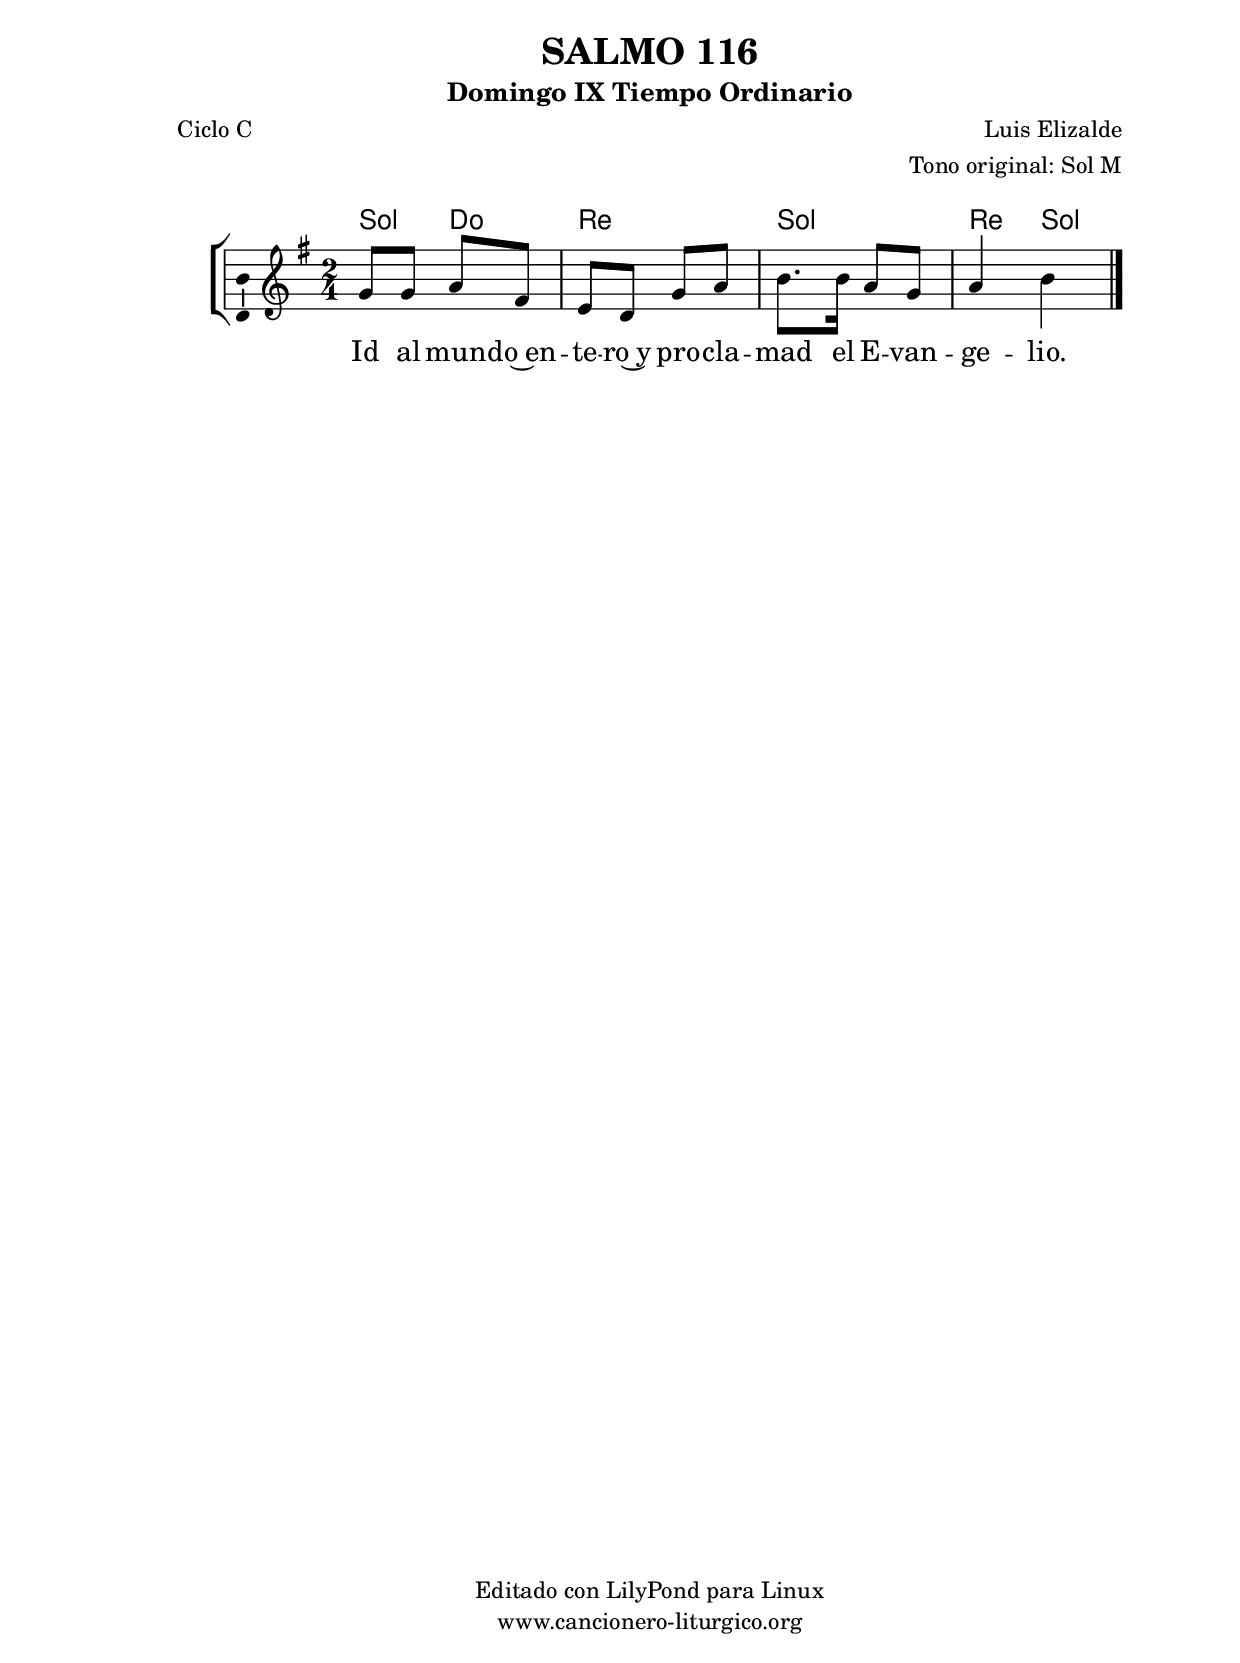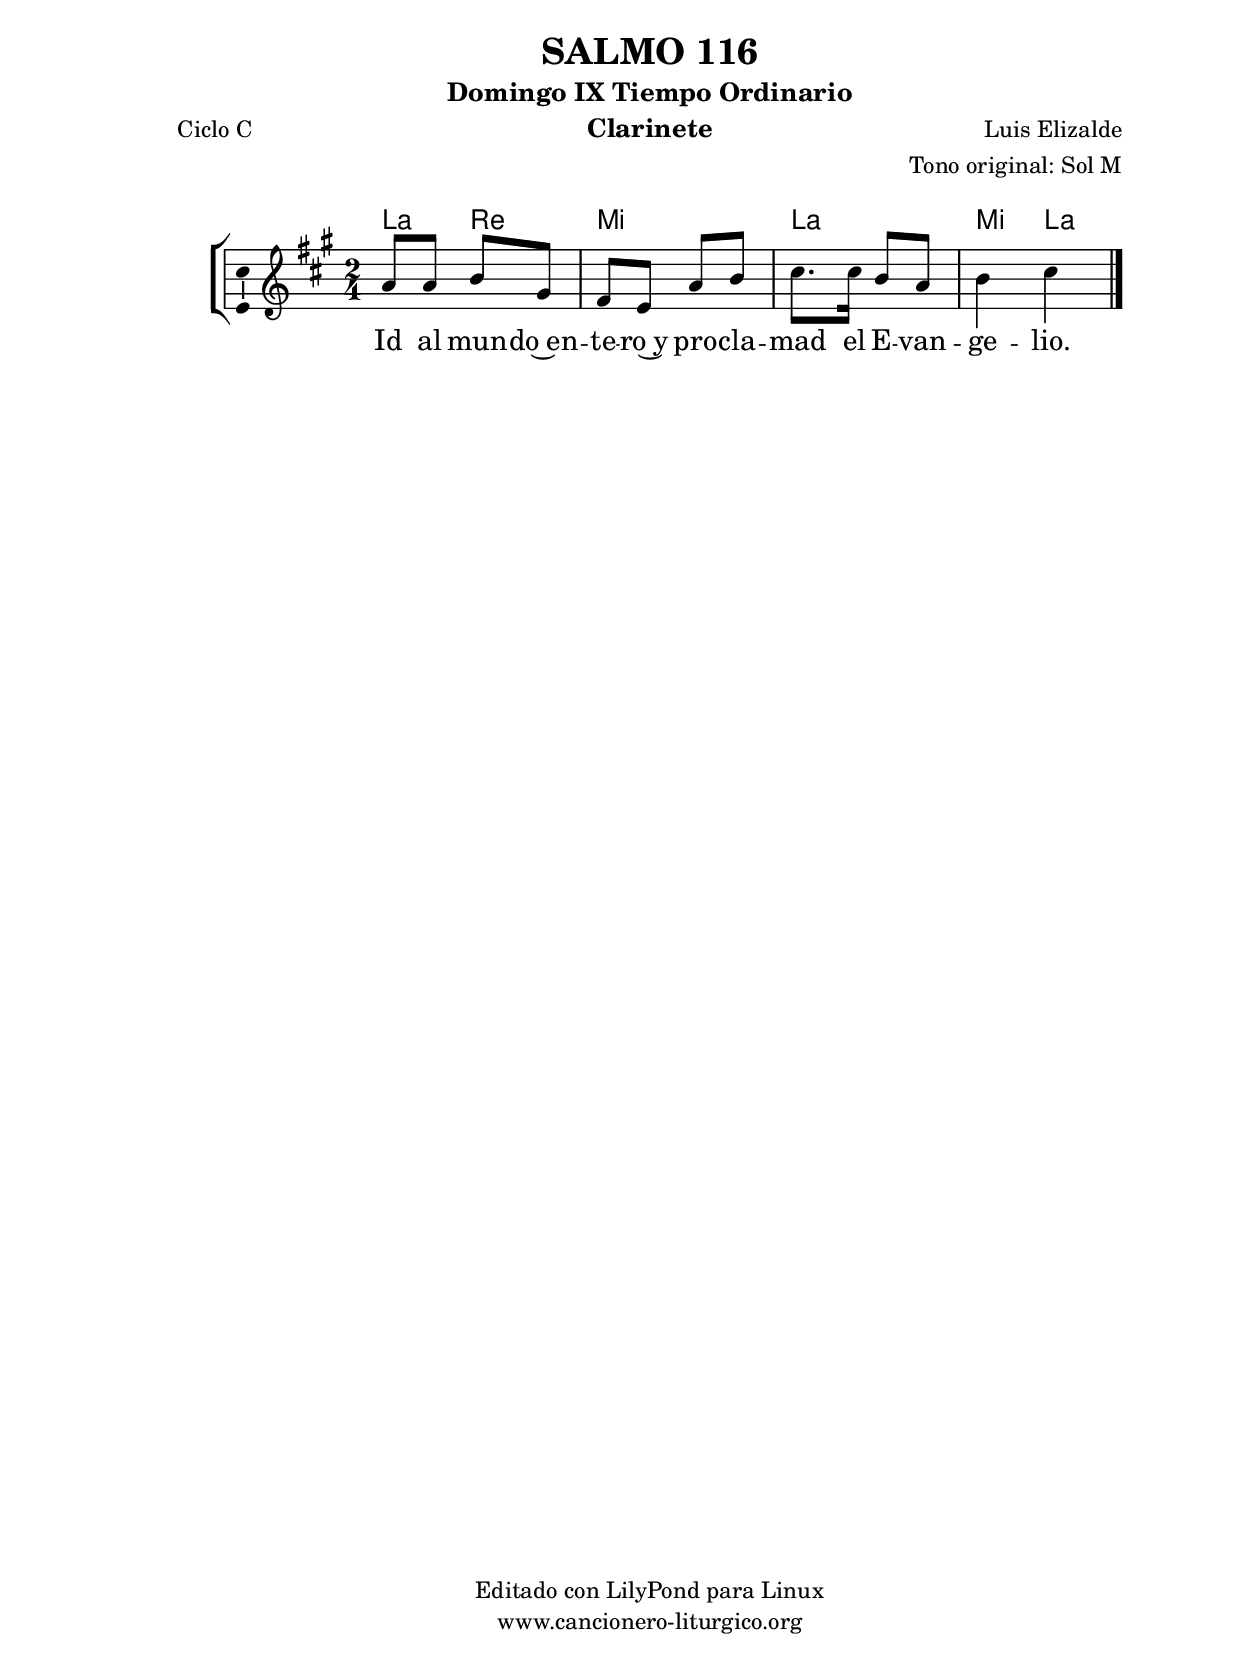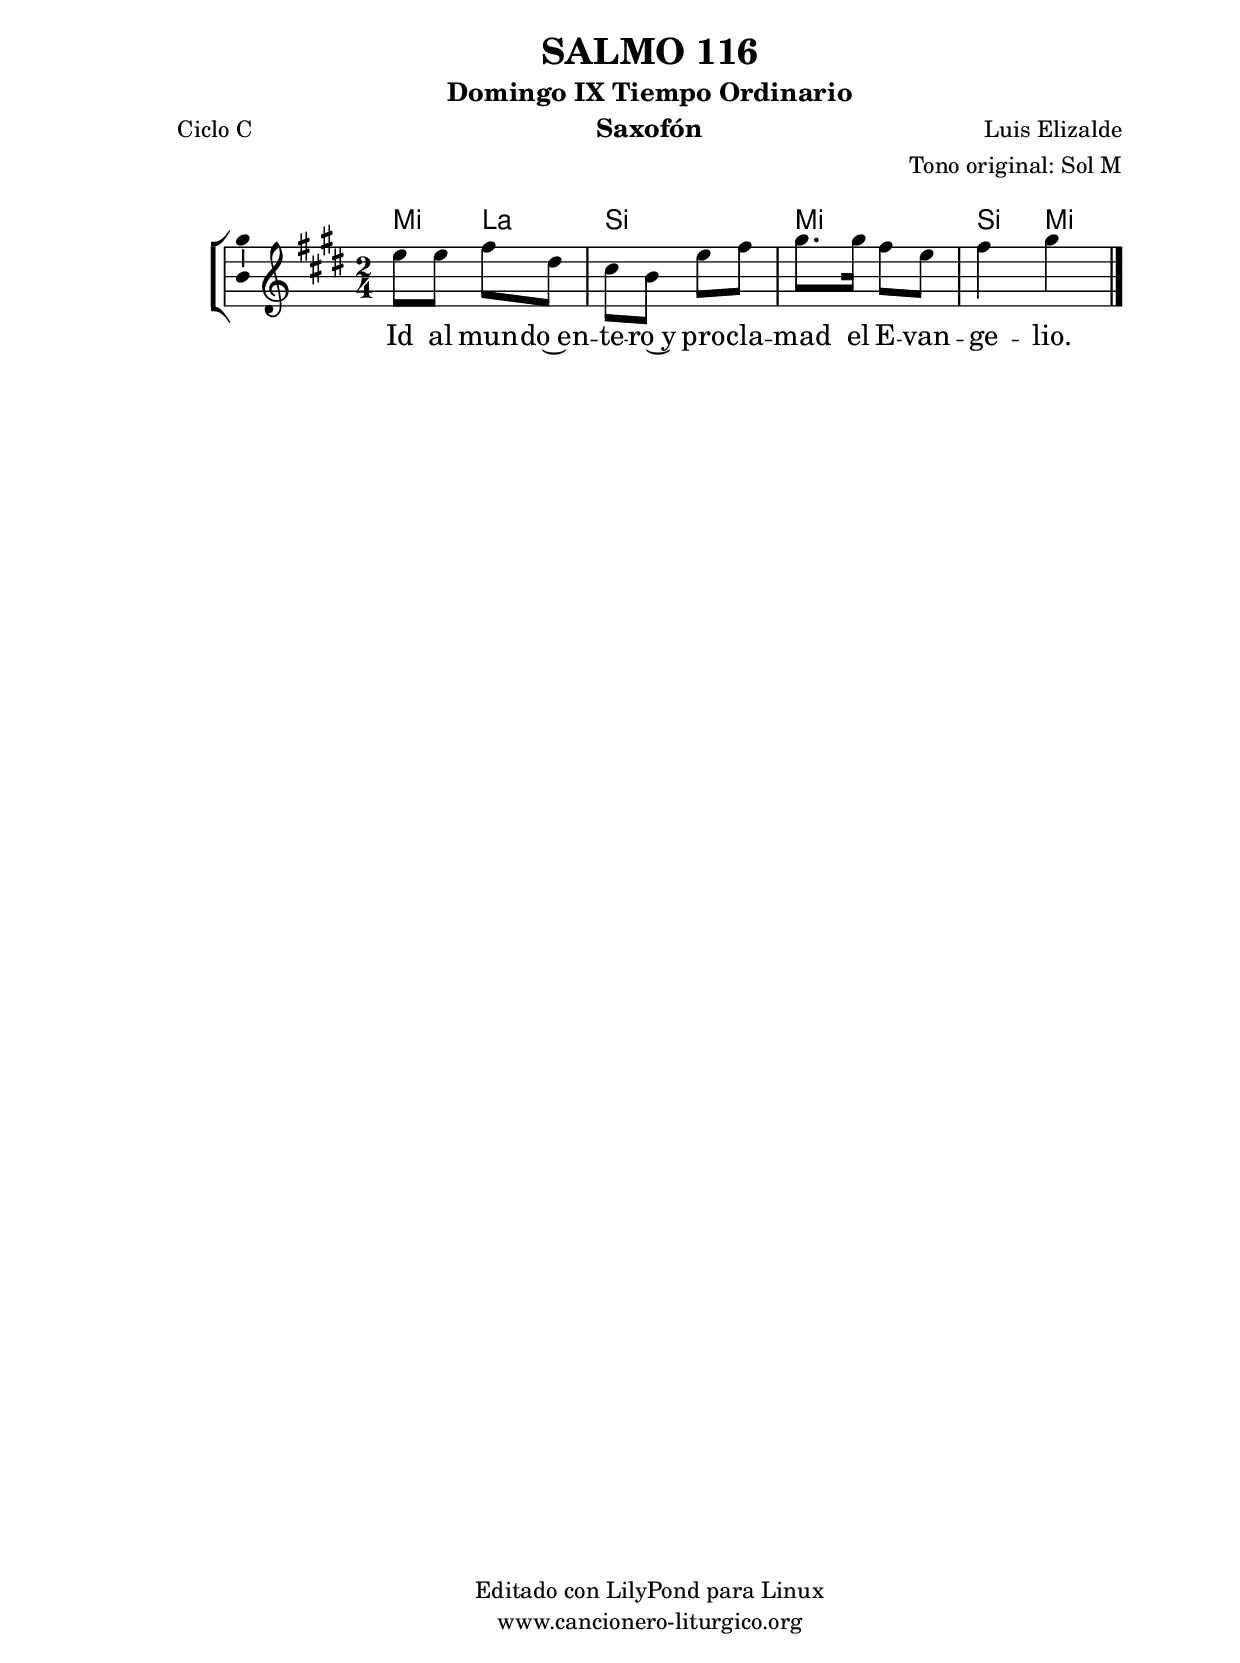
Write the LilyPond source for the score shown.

%
%para convertir .midi en .wav:
%timidity filename.midi -Ow -o finename.wav
%
%
%Para convertir de .wav a .mp3:
%lame -h -m j filename.wav
%
%
%para escuchar el midi:
%timidity nombrefichero.midi
%


%versión de lilypond para la que se ha escrito esta partitura:
\version "2.16.0"

	%Tamaño papel
	#(set-default-paper-size "a4")
	%Tamaño partitura
	#(set-global-staff-size 20)
	%No responde al pulsar sobre una nota
	#(ly:set-option 'point-and-click #f)

%parámetros del encabezamiento:
\header {
	title = "SALMO 116"
	subtitle = "Domingo IX Tiempo Ordinario"
	composer = "Luis Elizalde"
	poet = "Ciclo C"
	meter = ""
	arranger = "Tono original: Sol M"
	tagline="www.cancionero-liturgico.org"
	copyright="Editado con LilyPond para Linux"
	tiempo = "Ordinario"
	usos = "Salmo"
	letra = "Id al mundo entero y proclamad el Evangelio."
	}

%parámetros asociados al papel:
\paper  {
	oddHeaderMarkup = \markup {\fill-line { \on-the-fly #not-first-page \fromproperty #'header:title \on-the-fly #not-first-page \fromproperty #'header:composer }}
	evenHeaderMarkup = \markup {\fill-line { \fromproperty #'header:composer \fromproperty #'header:title }}
	#(set-paper-size "a4")
	print-page-number = ##f
	first-page-number = 1
	print-first-page-number = ##f
%	head-separation = 3.0 \cm
	top-margin = 2.0 \cm
	bottom-margin = 0.5\cm
%%%	bottom-margin = -1.0\cm
	left-margin = 3.0 \cm
	line-width = 16.0 \cm 
	indent = 8\mm
	interscoreline = 2.\mm
	between-system-space = 15\mm
%	para que las partituras no llenen la hoja:
	ragged-bottom = ##t
%	idem para la última hoja:
	ragged-last-bottom = ##f
%	para que las partituras llenen el ancho del papel:
	ragged-last = ##f
	after-title-space = 2.5 \cm
%page-count=1
%system-count=8

	%Flexible Vertical Spacing
%	markup-markup-spacing =
%	#'((basic-distance . 15) (minimum-distance . 15) (padding . 3))
	markup-system-spacing =
	#'((basic-distance . 15) (minimum-distance . 15) (padding . 3))
	system-system-spacing =
	#'((basic-distance . 15) (minimum-distance . 15) (padding . 3))
	score-system-spacing =
	#'((basic-distance . 15) (minimum-distance . 15) (padding . 5))
%	top-system-spacing = % header
%	#'((basic-distance . 8) (minimum-distance . 0) (padding . 3))
%	top-markup-spacing =
%	#'((basic-distance . 20) (minimum-distance . 20) (padding . 3))
	last-bottom-spacing = % footer
	#'((basic-distance . 5) (minimum-distance . 5) (padding . 3))
%	score-markup-spacing =
%	#'((basic-distance . 16) (minimum-distance . 13) (padding . 3))

	}


%parámetros que afectan a toda la partitura:
global =  {
	%clave de sol (G):
	\clef G
	%armadura:
%	\transpose bes c'
	\key g \major
	\tempo 4=80
	\set Score.tempoHideNote = ##t
	}


acordes = {
	\italianChords
	\chordmode {
%	\transpose bes c'
{

g4 c d2 g d4 g

	}
	}
}

melodia = 
%	\transpose bes c'
{
	\relative c''{

\time 2/4
g8 g a fis
e8 d g a
b8. b16 a8 g
a4 b

	\bar "|."
	}
	}


texto = \lyricmode {
Id al mun -- do~en -- te -- ro~y pro -- cla -- mad el E -- van -- ge -- lio.
	}


acordesStaff = \context ChordNames = acordesStaff <<
	\set chordChanges = ##t
	\acordes
	>>


vozStaff = \context Voice = vozStaff
\with {\consists "Ambitus_engraver"}
<<
%	\set Staff.instrumentName = ""
%	\set Staff.shortInstrumentName = ""
%	\set Staff.midiInstrument = #"clarinet"
%	\set Staff.midiInstrument = #"cello"
%	\set Staff.midiInstrument = #"flute"
	\set Staff.midiInstrument = #"electric guitar (jazz)"
%	\set Staff.midiInstrument = #"english horn"
%	\set Staff.midiInstrument = #"violin"
%	\set Staff.midiInstrument = #"glockenspiel"
	\set Staff.midiMinimumVolume = #0.7
	\set Staff.midiMaximumVolume = #0.9
	\global
	\melodia
	>>


textoStaff = \context Lyrics = textoStaff <<
	\lyricsto vozStaff \texto
	>>

\book {
	\score {
		\context ChoirStaff {
			\override StaffGroup.SystemStartBracket #'collapse-height = #1
			\override Score.SystemStartBar #'collapse-height = #1
			<<
			\acordesStaff
			\vozStaff
			\textoStaff
			>>
			}
		\layout {
	    		\context {
				\Lyrics
				\override LyricText #'font-size = #2
				}
	   		 \context {
				\Score
				%fontSize = #3
				\override StaffSymbol #'staff-space = #(magstep +3)
				%\override Beam #'thickness = #0.55
				%\override SpacingSpanner #'spacing-increment = #1.0
				%\override Slur #'height-limit = #1.5
				}
			}
		}
	\score {
		\unfoldRepeats
		\context ChoirStaff {
			<<
			\acordesStaff
			\vozStaff
			>>
			}
		\midi {
	  		\context {
	  			\Score
				tempoWholesPerMinute = #(ly:make-moment 70 4)
				}
			}
		}
	}

%Partitura para clarinete
#(define output-suffix "C")
\book {
	\header{
		instrument = "Clarinete"
		}
	\score {
		\context ChoirStaff {
			\override StaffGroup.SystemStartBracket #'collapse-height = #1
			\override Score.SystemStartBar #'collapse-height = #1
\transpose c d
			<<
			\acordesStaff
			\vozStaff
			\textoStaff
			>>
			}
		\layout {
	    		\context {
				\Lyrics
				\override LyricText #'font-size = #2
				}
	   		 \context {
				\Score
				%fontSize = #3
				\override StaffSymbol #'staff-space = #(magstep +3)
				%\override Beam #'thickness = #0.55
				%\override SpacingSpanner #'spacing-increment = #1.0
				%\override Slur #'height-limit = #1.5
				}
			}
		}
	}

%Partitura para saxofón
#(define output-suffix "S")
\book {
	\header{
		instrument = "Saxofón"
		}
	\score {
		\context ChoirStaff {
			\override StaffGroup.SystemStartBracket #'collapse-height = #1
			\override Score.SystemStartBar #'collapse-height = #1
\transpose c a
			<<
			\acordesStaff
			\vozStaff
			\textoStaff
			>>
			}
		\layout {
	    		\context {
				\Lyrics
				\override LyricText #'font-size = #2
				}
	   		 \context {
				\Score
				%fontSize = #3
				\override StaffSymbol #'staff-space = #(magstep +3)
				%\override Beam #'thickness = #0.55
				%\override SpacingSpanner #'spacing-increment = #1.0
				%\override Slur #'height-limit = #1.5
				}
			}
		}
	}

